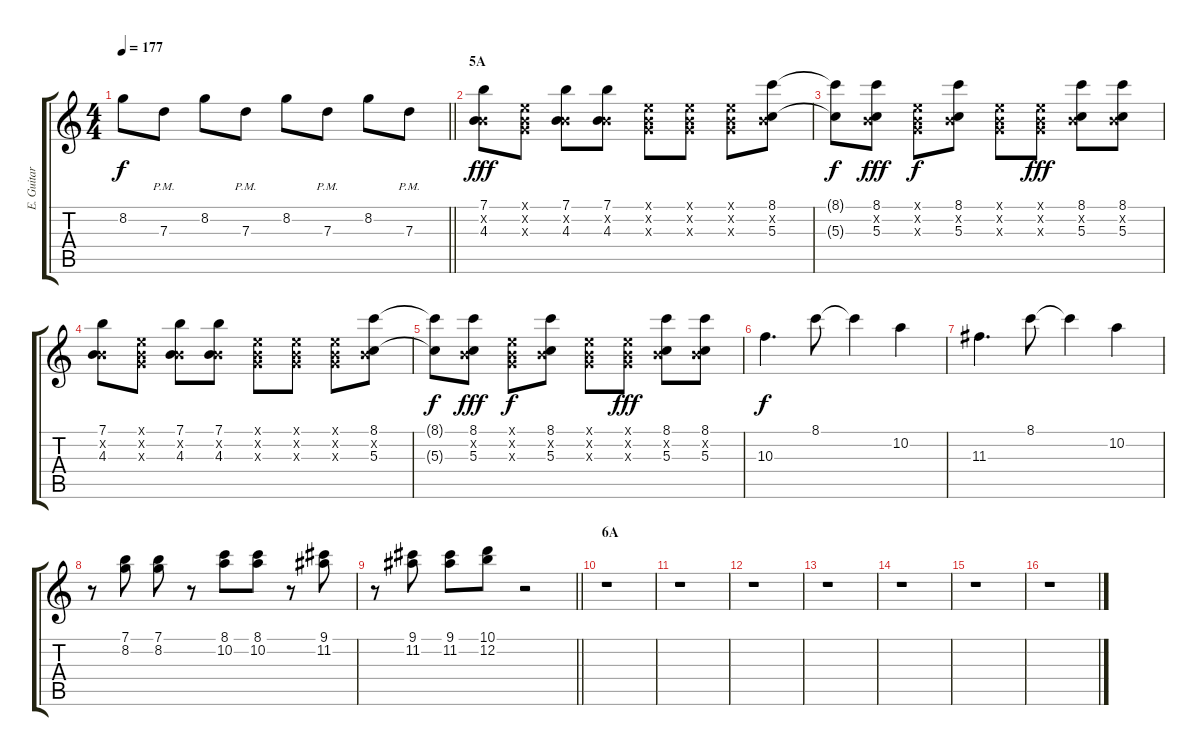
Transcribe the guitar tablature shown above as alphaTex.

\track ("E. Guitar II" "E. Guitar ") {instrument overdrivenguitar}
\staff {score tabs}
\tuning (E4 B3 G3 D3 A2 E2) {hide}
\ts (4 4)
\tempo 177
\clef g2
\barLineRight lightlight
\ks c
8.2.8{dy f} 7.3{pm}.8 8.2.8 7.3{pm}.8 8.2.8 7.3{pm}.8 8.2.8 7.3{pm}.8 |
\section ("" "5A")
(7.1 0.2{x} 4.3).8{dy fff} (0.1{x} 0.2{x} 0.3{x}).8 (7.1 0.2{x} 4.3).8 (7.1 0.2{x} 4.3).8 (0.1{x} 0.2{x} 0.3{x}).8 (0.1{x} 0.2{x} 0.3{x}).8 (0.1{x} 0.2{x} 0.3{x}).8 (8.1 0.2{x} 5.3).8 |
(8.1{t} 5.3{t}).8{dy f} (8.1 0.2{x} 5.3).8{dy fff} (0.1{x} 0.2{x} 0.3{x}).8{dy f} (8.1 0.2{x} 5.3).8 (0.1{x} 0.2{x} 0.3{x}).8 (0.1{x} 0.2{x} 0.3{x}).8{dy fff} (8.1 0.2{x} 5.3).8 (8.1 0.2{x} 5.3).8 |
(7.1 0.2{x} 4.3).8 (0.1{x} 0.2{x} 0.3{x}).8 (7.1 0.2{x} 4.3).8 (7.1 0.2{x} 4.3).8 (0.1{x} 0.2{x} 0.3{x}).8 (0.1{x} 0.2{x} 0.3{x}).8 (0.1{x} 0.2{x} 0.3{x}).8 (8.1 0.2{x} 5.3).8 |
(8.1{t} 5.3{t}).8{dy f} (8.1 0.2{x} 5.3).8{dy fff} (0.1{x} 0.2{x} 0.3{x}).8{dy f} (8.1 0.2{x} 5.3).8 (0.1{x} 0.2{x} 0.3{x}).8 (0.1{x} 0.2{x} 0.3{x}).8{dy fff} (8.1 0.2{x} 5.3).8 (8.1 0.2{x} 5.3).8 |
10.3.4{d dy f} 8.1.8 8.1{t}.4 10.2.4 |
11.3.4{d} 8.1.8 8.1{t}.4 10.2.4 |
r.8 (7.1 8.2).8 (7.1 8.2).8 r.8 (8.1 10.2).8 (8.1 10.2).8 r.8 (9.1 11.2).8 |
\barLineRight lightlight
r.8 (9.1 11.2).8 (9.1 11.2).8 (10.1 12.2).8 r.2 |
\section ("" "6A")
r.1 |
r.1 |
r.1 |
r.1 |
r.1 |
r.1 |
r.1
